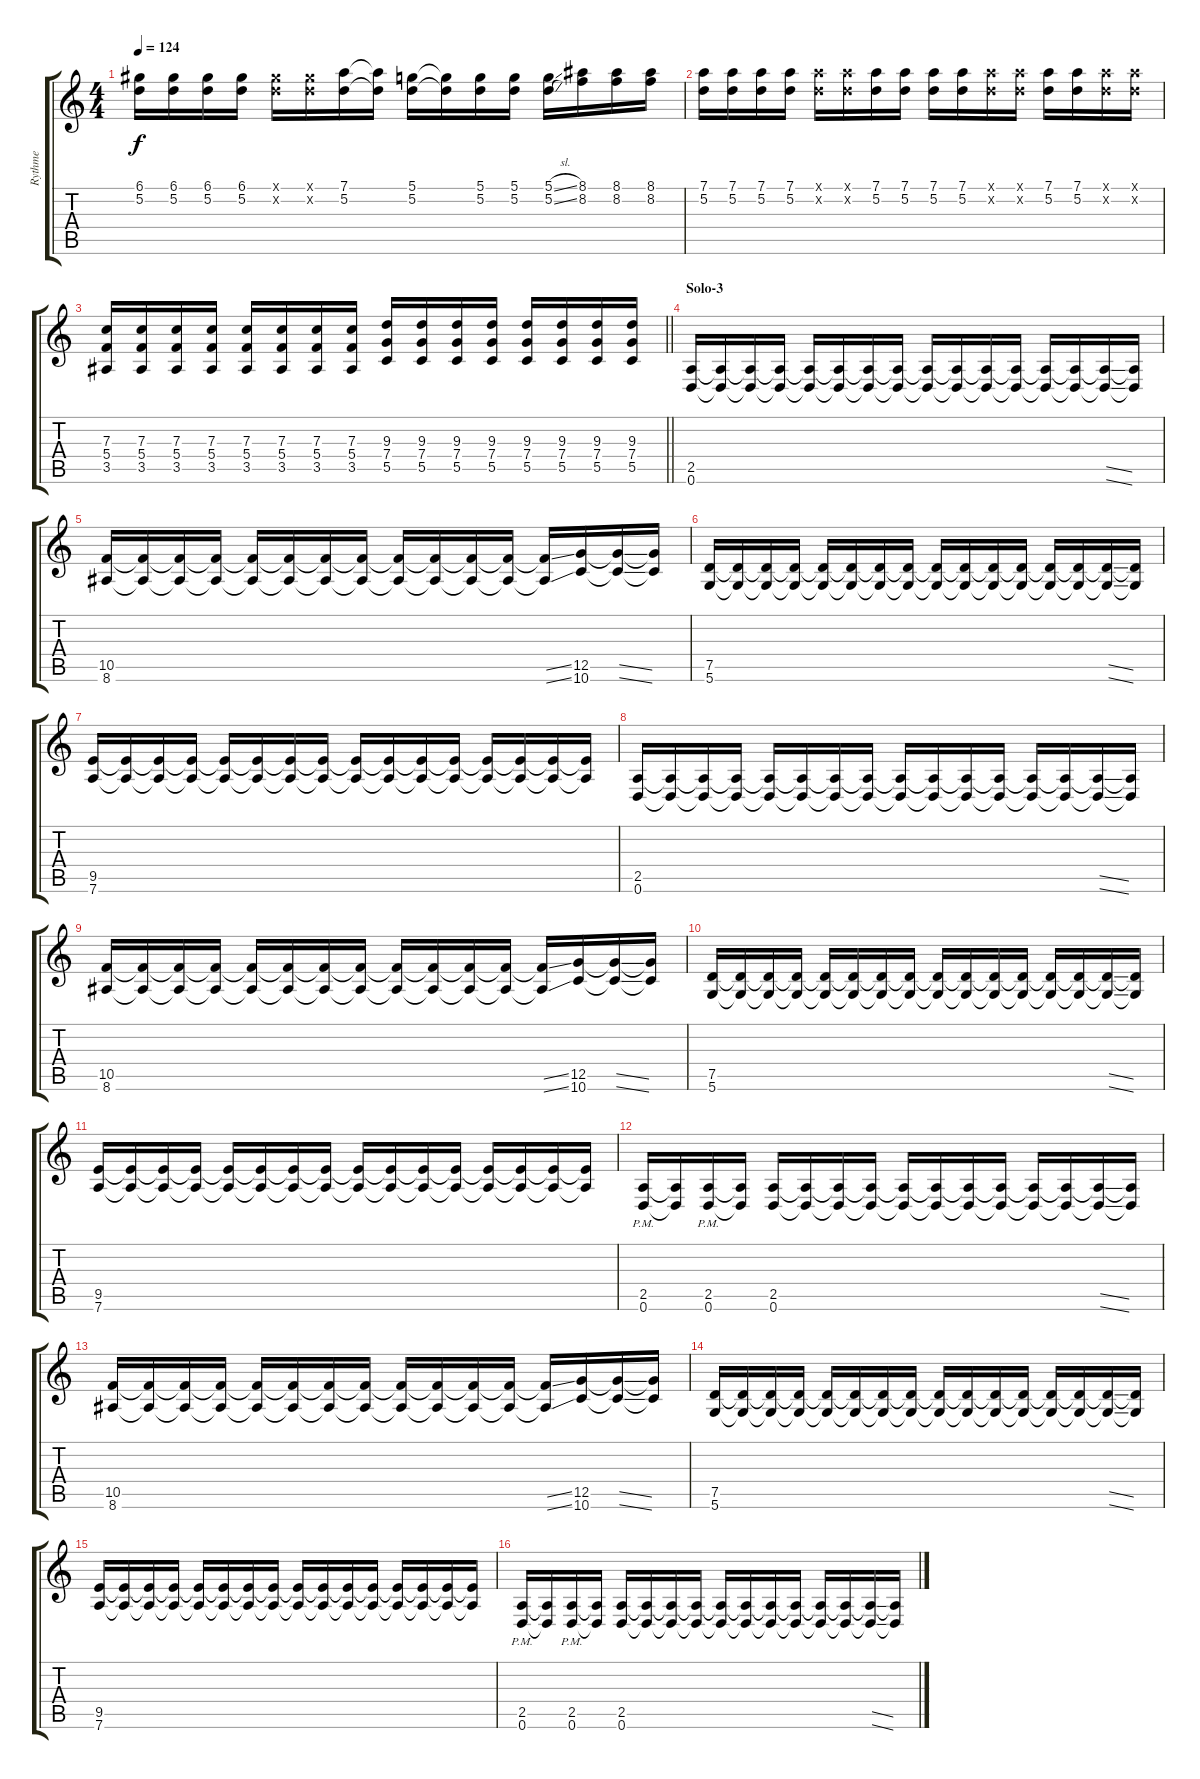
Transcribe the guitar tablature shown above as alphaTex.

\track ("Rythme" "Rythme") {instrument distortionguitar}
\staff {score tabs}
\tuning (D4 A3 F3 C3 G2 D2) {hide}
\ts (4 4)
\tempo 124
\clef g2
\ks c
(6.1 5.2).16{dy f} (6.1 5.2).16 (6.1 5.2).16 (6.1 5.2).16 (6.1{x} 5.2{x}).16 (6.1{x} 5.2{x}).16 (7.1 5.2).16 (7.1{t} 5.2{t}).16 (5.1 5.2).16 (5.1{t} 5.2{t}).16 (5.1 5.2).16 (5.1 5.2).16 (5.1{sl} 5.2{sl}).16 (8.1 8.2).16 (8.1 8.2).16 (8.1 8.2).16 |
(7.1 5.2).16 (7.1 5.2).16 (7.1 5.2).16 (7.1 5.2).16 (7.1{x} 5.2{x}).16 (7.1{x} 5.2{x}).16 (7.1 5.2).16 (7.1 5.2).16 (7.1 5.2).16 (7.1 5.2).16 (7.1{x} 5.2{x}).16 (7.1{x} 5.2{x}).16 (7.1 5.2).16 (7.1 5.2).16 (7.1{x} 5.2{x}).16 (7.1{x} 5.2{x}).16 |
\barLineRight lightlight
(7.3 5.4 3.5).16 (7.3 5.4 3.5).16 (7.3 5.4 3.5).16 (7.3 5.4 3.5).16 (7.3 5.4 3.5).16 (7.3 5.4 3.5).16 (7.3 5.4 3.5).16 (7.3 5.4 3.5).16 (9.3 7.4 5.5).16 (9.3 7.4 5.5).16 (9.3 7.4 5.5).16 (9.3 7.4 5.5).16 (9.3 7.4 5.5).16 (9.3 7.4 5.5).16 (9.3 7.4 5.5).16 (9.3 7.4 5.5).16 |
\section ("" "Solo-3")
(2.5 0.6).16 (2.5{t} 0.6{t}).16 (2.5{t} 0.6{t}).16 (2.5{t} 0.6{t}).16 (2.5{t} 0.6{t}).16 (2.5{t} 0.6{t}).16 (2.5{t} 0.6{t}).16 (2.5{t} 0.6{t}).16 (2.5{t} 0.6{t}).16 (2.5{t} 0.6{t}).16 (2.5{t} 0.6{t}).16 (2.5{t} 0.6{t}).16 (2.5{t} 0.6{t}).16 (2.5{t} 0.6{t}).16 (2.5{ss t} 0.6{ss t}).16 (2.5{t} 0.6{t}).16 |
(10.5 8.6).16 (10.5{t} 8.6{t}).16 (10.5{t} 8.6{t}).16 (10.5{t} 8.6{t}).16 (10.5{t} 8.6{t}).16 (10.5{t} 8.6{t}).16 (10.5{t} 8.6{t}).16 (10.5{t} 8.6{t}).16 (10.5{t} 8.6{t}).16 (10.5{t} 8.6{t}).16 (10.5{t} 8.6{t}).16 (10.5{t} 8.6{t}).16 (10.5{ss t} 8.6{ss t}).16 (12.5 10.6).16 (12.5{ss t} 10.6{ss t}).16 (12.5{t} 10.6{t}).16 |
(7.5 5.6).16 (7.5{t} 5.6{t}).16 (7.5{t} 5.6{t}).16 (7.5{t} 5.6{t}).16 (7.5{t} 5.6{t}).16 (7.5{t} 5.6{t}).16 (7.5{t} 5.6{t}).16 (7.5{t} 5.6{t}).16 (7.5{t} 5.6{t}).16 (7.5{t} 5.6{t}).16 (7.5{t} 5.6{t}).16 (7.5{t} 5.6{t}).16 (7.5{t} 5.6{t}).16 (7.5{t} 5.6{t}).16 (7.5{ss t} 5.6{ss t}).16 (7.5{t} 5.6{t}).16 |
(9.5 7.6).16 (9.5{t} 7.6{t}).16 (9.5{t} 7.6{t}).16 (9.5{t} 7.6{t}).16 (9.5{t} 7.6{t}).16 (9.5{t} 7.6{t}).16 (9.5{t} 7.6{t}).16 (9.5{t} 7.6{t}).16 (9.5{t} 7.6{t}).16 (9.5{t} 7.6{t}).16 (9.5{t} 7.6{t}).16 (9.5{t} 7.6{t}).16 (9.5{t} 7.6{t}).16 (9.5{t} 7.6{t}).16 (9.5{t} 7.6{t}).16 (9.5{t} 7.6{t}).16 |
(2.5 0.6).16 (2.5{t} 0.6{t}).16 (2.5{t} 0.6{t}).16 (2.5{t} 0.6{t}).16 (2.5{t} 0.6{t}).16 (2.5{t} 0.6{t}).16 (2.5{t} 0.6{t}).16 (2.5{t} 0.6{t}).16 (2.5{t} 0.6{t}).16 (2.5{t} 0.6{t}).16 (2.5{t} 0.6{t}).16 (2.5{t} 0.6{t}).16 (2.5{t} 0.6{t}).16 (2.5{t} 0.6{t}).16 (2.5{ss t} 0.6{ss t}).16 (2.5{t} 0.6{t}).16 |
(10.5 8.6).16 (10.5{t} 8.6{t}).16 (10.5{t} 8.6{t}).16 (10.5{t} 8.6{t}).16 (10.5{t} 8.6{t}).16 (10.5{t} 8.6{t}).16 (10.5{t} 8.6{t}).16 (10.5{t} 8.6{t}).16 (10.5{t} 8.6{t}).16 (10.5{t} 8.6{t}).16 (10.5{t} 8.6{t}).16 (10.5{t} 8.6{t}).16 (10.5{ss t} 8.6{ss t}).16 (12.5 10.6).16 (12.5{ss t} 10.6{ss t}).16 (12.5{t} 10.6{t}).16 |
(7.5 5.6).16 (7.5{t} 5.6{t}).16 (7.5{t} 5.6{t}).16 (7.5{t} 5.6{t}).16 (7.5{t} 5.6{t}).16 (7.5{t} 5.6{t}).16 (7.5{t} 5.6{t}).16 (7.5{t} 5.6{t}).16 (7.5{t} 5.6{t}).16 (7.5{t} 5.6{t}).16 (7.5{t} 5.6{t}).16 (7.5{t} 5.6{t}).16 (7.5{t} 5.6{t}).16 (7.5{t} 5.6{t}).16 (7.5{ss t} 5.6{ss t}).16 (7.5{t} 5.6{t}).16 |
(9.5 7.6).16 (9.5{t} 7.6{t}).16 (9.5{t} 7.6{t}).16 (9.5{t} 7.6{t}).16 (9.5{t} 7.6{t}).16 (9.5{t} 7.6{t}).16 (9.5{t} 7.6{t}).16 (9.5{t} 7.6{t}).16 (9.5{t} 7.6{t}).16 (9.5{t} 7.6{t}).16 (9.5{t} 7.6{t}).16 (9.5{t} 7.6{t}).16 (9.5{t} 7.6{t}).16 (9.5{t} 7.6{t}).16 (9.5{t} 7.6{t}).16 (9.5{t} 7.6{t}).16 |
(2.5{pm} 0.6{pm}).16 (2.5{t} 0.6{t}).16 (2.5{pm} 0.6{pm}).16 (2.5{t} 0.6{t}).16 (2.5 0.6).16 (2.5{t} 0.6{t}).16 (2.5{t} 0.6{t}).16 (2.5{t} 0.6{t}).16 (2.5{t} 0.6{t}).16 (2.5{t} 0.6{t}).16 (2.5{t} 0.6{t}).16 (2.5{t} 0.6{t}).16 (2.5{t} 0.6{t}).16 (2.5{t} 0.6{t}).16 (2.5{ss t} 0.6{ss t}).16 (2.5{t} 0.6{t}).16 |
(10.5 8.6).16 (10.5{t} 8.6{t}).16 (10.5{t} 8.6{t}).16 (10.5{t} 8.6{t}).16 (10.5{t} 8.6{t}).16 (10.5{t} 8.6{t}).16 (10.5{t} 8.6{t}).16 (10.5{t} 8.6{t}).16 (10.5{t} 8.6{t}).16 (10.5{t} 8.6{t}).16 (10.5{t} 8.6{t}).16 (10.5{t} 8.6{t}).16 (10.5{ss t} 8.6{ss t}).16 (12.5 10.6).16 (12.5{ss t} 10.6{ss t}).16 (12.5{t} 10.6{t}).16 |
(7.5 5.6).16 (7.5{t} 5.6{t}).16 (7.5{t} 5.6{t}).16 (7.5{t} 5.6{t}).16 (7.5{t} 5.6{t}).16 (7.5{t} 5.6{t}).16 (7.5{t} 5.6{t}).16 (7.5{t} 5.6{t}).16 (7.5{t} 5.6{t}).16 (7.5{t} 5.6{t}).16 (7.5{t} 5.6{t}).16 (7.5{t} 5.6{t}).16 (7.5{t} 5.6{t}).16 (7.5{t} 5.6{t}).16 (7.5{ss t} 5.6{ss t}).16 (7.5{t} 5.6{t}).16 |
(9.5 7.6).16 (9.5{t} 7.6{t}).16 (9.5{t} 7.6{t}).16 (9.5{t} 7.6{t}).16 (9.5{t} 7.6{t}).16 (9.5{t} 7.6{t}).16 (9.5{t} 7.6{t}).16 (9.5{t} 7.6{t}).16 (9.5{t} 7.6{t}).16 (9.5{t} 7.6{t}).16 (9.5{t} 7.6{t}).16 (9.5{t} 7.6{t}).16 (9.5{t} 7.6{t}).16 (9.5{t} 7.6{t}).16 (9.5{t} 7.6{t}).16 (9.5{t} 7.6{t}).16 |
(2.5{pm} 0.6{pm}).16 (2.5{t} 0.6{t}).16 (2.5{pm} 0.6{pm}).16 (2.5{t} 0.6{t}).16 (2.5 0.6).16 (2.5{t} 0.6{t}).16 (2.5{t} 0.6{t}).16 (2.5{t} 0.6{t}).16 (2.5{t} 0.6{t}).16 (2.5{t} 0.6{t}).16 (2.5{t} 0.6{t}).16 (2.5{t} 0.6{t}).16 (2.5{t} 0.6{t}).16 (2.5{t} 0.6{t}).16 (2.5{ss t} 0.6{ss t}).16 (2.5{t} 0.6{t}).16
